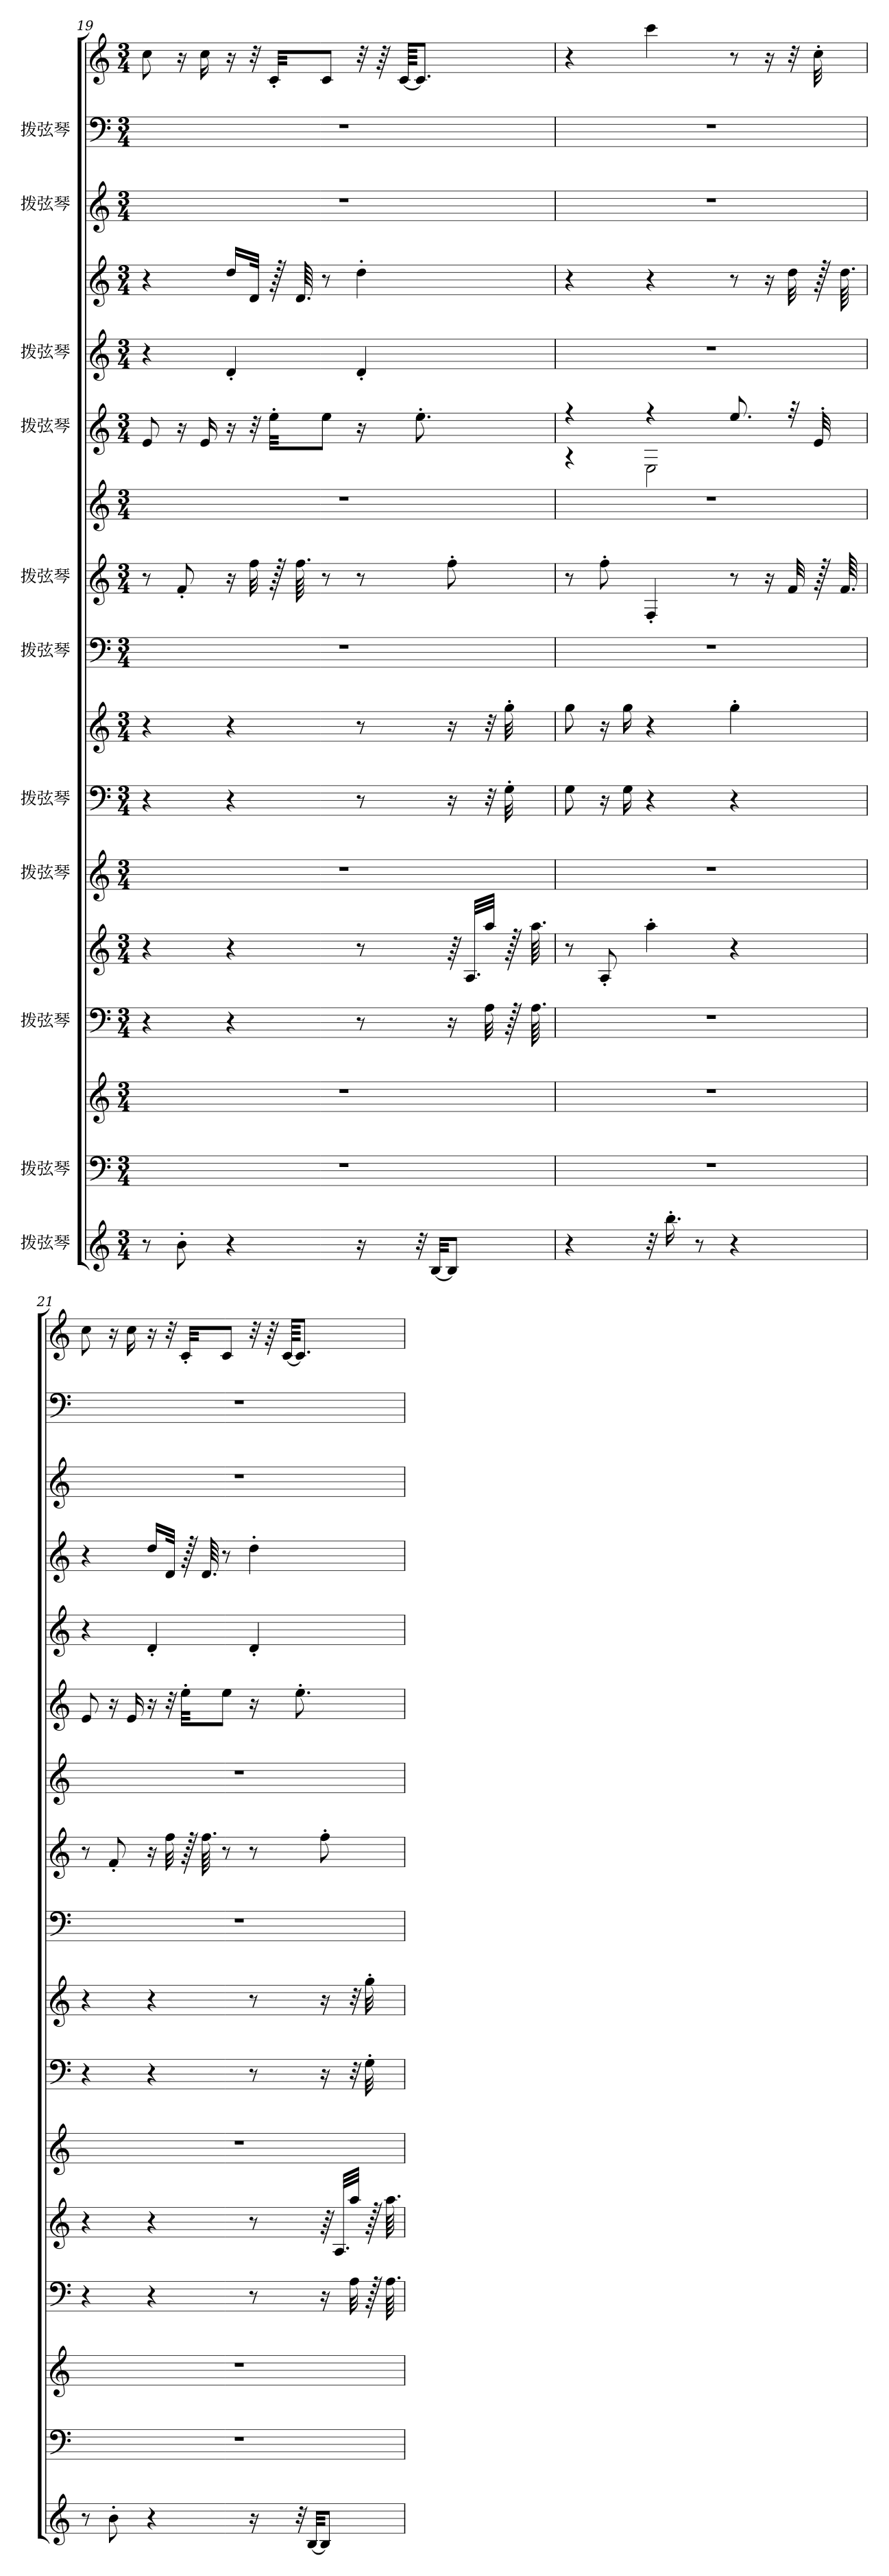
**kern	**kern	**kern	**kern	**kern	**kern	**kern	**kern	**kern	**kern	**kern	**kern	**kern	**kern	**kern	**kern	**kern
*part11	*part10	*part10	*part9	*part9	*part8	*part7	*part7	*part6	*part5	*part5	*part4	*part3	*part3	*part2	*part1	*part1
*staff17	*staff16	*staff15	*staff14	*staff13	*staff12	*staff11	*staff10	*staff9	*staff8	*staff7	*staff6	*staff5	*staff4	*staff3	*staff2	*staff1
*I"拨弦琴	*I"拨弦琴	*	*I"拨弦琴	*	*I"拨弦琴	*I"拨弦琴	*	*I"拨弦琴	*I"拨弦琴	*	*I"拨弦琴	*I"拨弦琴	*	*I"拨弦琴	*I"拨弦琴	*
!!LO:PB:g=z
*clefG2	*clefF4	*clefG2	*clefF4	*clefG2	*clefG2	*clefF4	*clefG2	*clefF4	*clefG2	*clefG2	*clefG2	*clefG2	*clefG2	*clefG2	*clefF4	*clefG2
*k[]	*k[]	*k[]	*k[]	*k[]	*k[]	*k[]	*k[]	*k[]	*k[]	*k[]	*k[]	*k[]	*k[]	*k[]	*k[]	*k[]
*M3/4	*M3/4	*M3/4	*M3/4	*M3/4	*M3/4	*M3/4	*M3/4	*M3/4	*M3/4	*M3/4	*M3/4	*M3/4	*M3/4	*M3/4	*M3/4	*M3/4
=19	=19	=19	=19	=19	=19	=19	=19	=19	=19	=19	=19	=19	=19	=19	=19	=19
8r	2.r	2.r	4r	4r	2.r	4r	4r	2.r	8r	2.r	8e/	4r	4r	2.r	2.r	8cc\
8b'\	.	.	.	.	.	.	.	.	8f'/	.	16r	.	.	.	.	16r
.	.	.	.	.	.	.	.	.	.	.	16e/	.	.	.	.	16cc\
4r	.	.	4r	4r	.	4r	4r	.	16r	.	16r	4d'/	16dd/LL	.	.	16r
.	.	.	.	.	.	.	.	.	32ff\	.	32r	.	32d/JJk	.	.	32r
.	.	.	.	.	.	.	.	.	128r	.	32ee'\KKL	.	128r	.	.	32c'/KKL
.	.	.	.	.	.	.	.	.	64.ff\	.	.	.	64.d/	.	.	.
.	.	.	.	.	.	.	.	.	8r	.	8ee\J	.	8r	.	.	8c/J
16r	.	.	8r	8r	.	8r	8r	.	8r	.	16r	4d'/	4dd'\	.	.	32r
.	.	.	.	.	.	.	.	.	.	.	.	.	.	.	.	64r
.	.	.	.	.	.	.	.	.	.	.	.	.	.	.	.	[64c/KKKL
32r	.	.	.	.	.	.	.	.	.	.	8.ee'\	.	.	.	.	8.c/J]
[32B/KKL	.	.	.	.	.	.	.	.	.	.	.	.	.	.	.	.
8B/J]	.	.	16r	64r	.	16r	16r	.	8ff'\	.	.	.	.	.	.	.
.	.	.	.	32.A/LLL	.	.	.	.	.	.	.	.	.	.	.	.
.	.	.	32A\	32aa/JJJ	.	32r	32r	.	.	.	.	.	.	.	.	.
.	.	.	128r	128r	.	32G'\	32gg'\	.	.	.	.	.	.	.	.	.
.	.	.	64.A\	64.aa\	.	.	.	.	.	.	.	.	.	.	.	.
=20	=20	=20	=20	=20	=20	=20	=20	=20	=20	=20	=20	=20	=20	=20	=20	=20
*	*	*	*	*	*	*	*	*	*	*	*^	*	*	*	*	*
4r	2.r	2.r	2.r	8r	2.r	8G\	8gg\	2.r	8r	2.r	4r	4r	2.r	4r	2.r	2.r	4r
.	.	.	.	8A'/	.	16r	16r	.	8ff'\	.	.	.	.	.	.	.	.
.	.	.	.	.	.	16G\	16gg\	.	.	.	.	.	.	.	.	.	.
32r	.	.	.	4aa'\	.	4r	4r	.	4F'/	.	4r	2E\	.	4r	.	.	4ccc\
16.bb'\	.	.	.	.	.	.	.	.	.	.	.	.	.	.	.	.	.
8r	.	.	.	.	.	.	.	.	.	.	.	.	.	.	.	.	.
4r	.	.	.	4r	.	4r	4gg'\	.	8r	.	8.ee/	.	.	8r	.	.	8r
.	.	.	.	.	.	.	.	.	16r	.	.	.	.	16r	.	.	16r
.	.	.	.	.	.	.	.	.	32f/	.	32r	.	.	32dd\	.	.	32r
.	.	.	.	.	.	.	.	.	128r	.	32e'/	.	.	128r	.	.	32cc'\
.	.	.	.	.	.	.	.	.	64.f/	.	.	.	.	64.dd\	.	.	.
*	*	*	*	*	*	*	*	*	*	*	*v	*v	*	*	*	*	*
!!LO:PB:g=z
=21	=21	=21	=21	=21	=21	=21	=21	=21	=21	=21	=21	=21	=21	=21	=21	=21
8r	2.r	2.r	4r	4r	2.r	4r	4r	2.r	8r	2.r	8e/	4r	4r	2.r	2.r	8cc\
8b'\	.	.	.	.	.	.	.	.	8f'/	.	16r	.	.	.	.	16r
.	.	.	.	.	.	.	.	.	.	.	16e/	.	.	.	.	16cc\
4r	.	.	4r	4r	.	4r	4r	.	16r	.	16r	4d'/	16dd/LL	.	.	16r
.	.	.	.	.	.	.	.	.	32ff\	.	32r	.	32d/JJk	.	.	32r
.	.	.	.	.	.	.	.	.	128r	.	32ee'\KKL	.	128r	.	.	32c'/KKL
.	.	.	.	.	.	.	.	.	64.ff\	.	.	.	64.d/	.	.	.
.	.	.	.	.	.	.	.	.	8r	.	8ee\J	.	8r	.	.	8c/J
16r	.	.	8r	8r	.	8r	8r	.	8r	.	16r	4d'/	4dd'\	.	.	32r
.	.	.	.	.	.	.	.	.	.	.	.	.	.	.	.	64r
.	.	.	.	.	.	.	.	.	.	.	.	.	.	.	.	[64c/KKKL
32r	.	.	.	.	.	.	.	.	.	.	8.ee'\	.	.	.	.	8.c/J]
[32B/KKL	.	.	.	.	.	.	.	.	.	.	.	.	.	.	.	.
8B/J]	.	.	16r	64r	.	16r	16r	.	8ff'\	.	.	.	.	.	.	.
.	.	.	.	32.A/LLL	.	.	.	.	.	.	.	.	.	.	.	.
.	.	.	32A\	32aa/JJJ	.	32r	32r	.	.	.	.	.	.	.	.	.
.	.	.	128r	128r	.	32G'\	32gg'\	.	.	.	.	.	.	.	.	.
.	.	.	64.A\	64.aa\	.	.	.	.	.	.	.	.	.	.	.	.
=	=	=	=	=	=	=	=	=	=	=	=	=	=	=	=	=
*-	*-	*-	*-	*-	*-	*-	*-	*-	*-	*-	*-	*-	*-	*-	*-	*-
